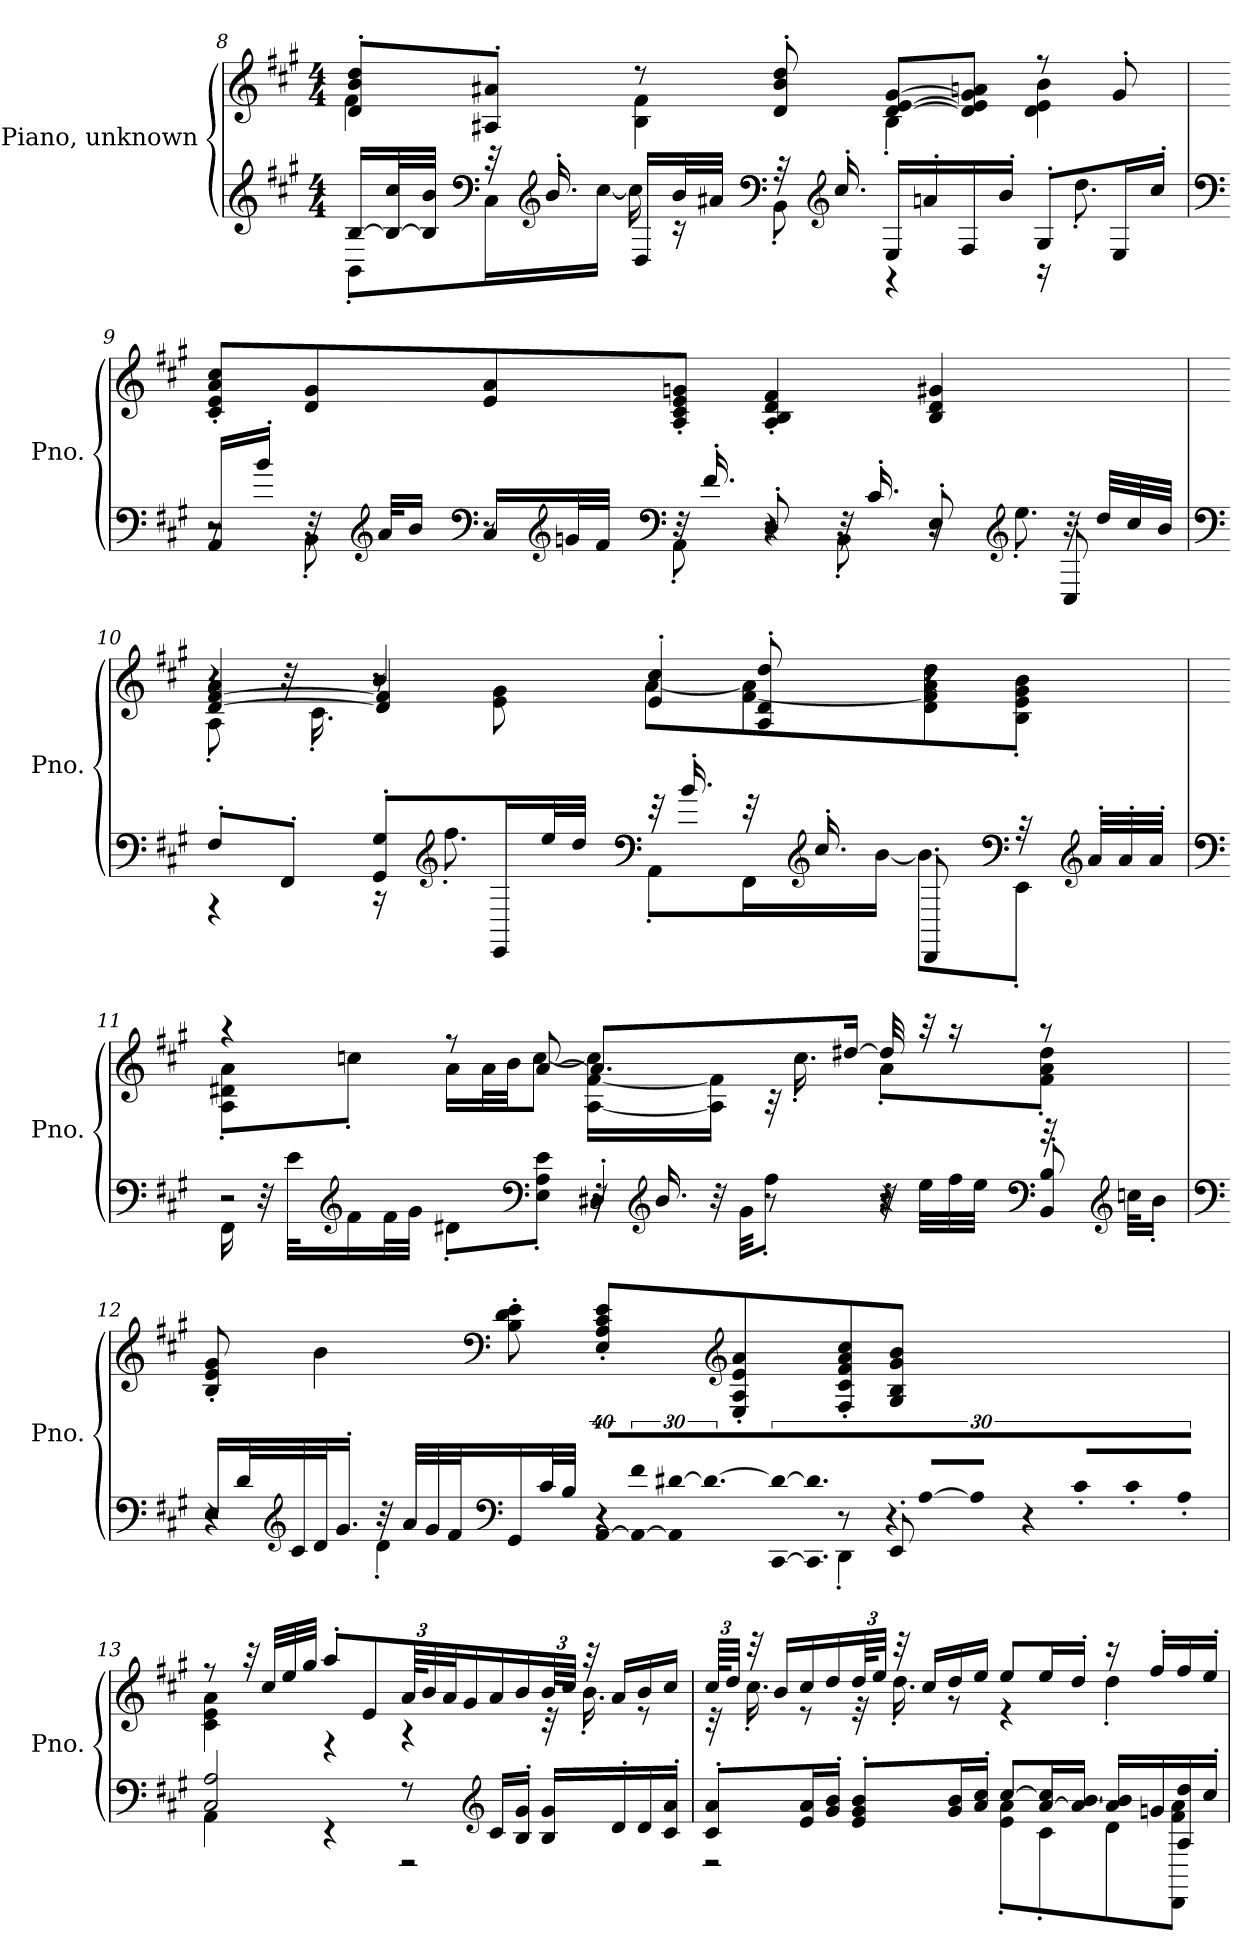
**kern	**kern
*part1	*part1
*staff2	*staff1
*I"Piano, unknown	*
*I'Pno.	*
!!LO:LB:g=z
*clefG2	*clefG2
*k[f#c#g#]	*k[f#c#g#]
*M4/4	*M4/4
=8	=8
*^	*^
[16B/LL	8BB'\L	8d/' 8b/' 8dd/'L	4f#\
32B/_ 32cc#/L	.	.	.
32B/] 32b/JJJ	.	.	.
*clefF4	*	*	*
32r	16C#\L	8A#X/' 8a#X/'J	.
*clefG2	*	*	*
16.b'/	.	.	.
.	[16cc#\JJ	.	.
16D/LL	16cc#\]	8r	4B\ 4f#\
32b/L	16r	.	.
32a#X/JJJ	.	.	.
*clefF4	*	*	*
32r	8BB'\	8d/' 8b/' 8dd/'	.
*clefG2	*	*	*
16.cc#'/	.	.	.
16E/LL	4r	[8d/ [8e/ [8g#/L	4B'\
16an'/	.	.	.
16F#/	.	8d/] 8e/] 8g#/] 8an/J	.
16b'/JJ	.	.	.
8G#'/L	16r	8r	4d\ 4e\ 4b\
.	8.dd'\	.	.
16E/L	.	8g#'/	.
16cc#'/JJ	.	.	.
*v	*v	*	*
*	*v	*v
!!LO:PB:g=z
=9	=9
*clefF4	*
*^	*
*	*^	*
16AA/LL	8r	2r	8c#/' 8e/' 8a/' 8cc#/'L
16b'/JJ	.	.	.
32r	8BB'\	.	8d/ 8g#/
*clefG2	*	*	*
32a/KLL	.	.	.
16b/JJ	.	.	.
*clefF4	*	*	*
16C#/LL	8r	.	8e/ 8a/
*clefG2	*	*	*
32gn/L	.	.	.
32f#/JJJ	.	.	.
*clefF4	*	*	*
32r	8AA'\	.	8A/' 8c#/' 8e/' 8gn/'J
16.f#'/	.	.	.
8D'/	8r	4r	4A/' 4B/' 4d/' 4f#/'
32r	8BB'\	.	.
16.c#'/	.	.	.
8E'/	16r	8r	4B/ 4d/ 4g#X/
*clefG2	*	*	*
.	8.ee'\	.	.
32r	.	8C#'/	.
32dd/LLL	.	.	.
32cc#/	.	.	.
32b/JJJ	.	.	.
*v	*v	*v	*
!!LO:LB:g=z
=10	=10
*clefF4	*
*^	*^
*	*	*	*^
8F#'/L	4r	4r	8A'\	[4d/ [4f#/ 4a/
8FF#'/J	.	.	32r	.
.	.	.	16.c#'\	.
8GG#/' 8G#/'L	16r	4b/	8r	4d/] 4f#/]
*clefG2	*	*	*	*
.	8.ff#'\	.	.	.
16EE/L	.	.	8e\ 8g#\	.
32ee/L	.	.	.	.
32dd/JJJ	.	.	.	.
*clefF4	*	*	*	*
32r	8AA'\L	4e/' 4cc#/'	[8a\L	8r
16.b'/	.	.	.	.
32r	16FF#\L	.	[8f#\ 8a\]	8A/' 8d/' 8dd/'
*clefG2	*	*	*	*
16.cc#'/	.	.	.	.
.	[16b\JJ	.	.	.
8DD'/	8b\L]	4r	8d\ 8f#\] 8a\ 8dd\	4r
*clefF4	*	*	*	*
32r	8EE'\J	.	8B\' 8e\' 8g#\' 8b\'J	.
*clefG2	*	*	*	*
32a'/LLL	.	.	.	.
32a'/	.	.	.	.
32a'/JJJ	.	.	.	.
*v	*v	*	*	*
*	*v	*v	*v
!!LO:LB:g=z
=11	=11
*clefF4	*
*^	*^
*	*^	*	*
2r	16FF#\	2r	4r	8A\' 8d#X\' 8a\'L
.	32r	.	.	.
.	32e\KLL	.	.	.
*clefG2	*	*	*	*
.	16f#\	.	.	8ccn'\J
.	32f#\L	.	.	.
.	32g#\JJJ	.	.	.
.	8d#X'\L	.	8r	16a\LL
.	.	.	.	32a\L
.	.	.	.	32b\JJ
*clefF4	*	*	*	*
.	8E\' 8A\' 8e\'J	.	[8a/	[8cc\J
32r	16r	4D#X'/	8.a/L]	[16A\ [16f#\ 16cc\]LL
*clefG2	*	*	*	*
16.b/	.	.	.	.
.	32r	.	.	16A\] 16f#\]JJ
.	32g#\KKL	.	.	.
8r	8ff#'\J	.	.	32r
.	.	.	.	16.cc'\
.	.	.	[16dd#X/Jk	.
4r	32r	8r	32dd#/]	8a'\L
.	32ee\LLL	.	32r	.
.	32ff#\	.	16r	.
.	32ee\JJJ	.	.	.
*clefF4	*	*	*	*
.	32r	8BB/' 8B/'	8r	8f#\' 8a\' 8dd#\'J
*clefG2	*	*	*	*
.	32ccn\KLL	.	.	.
.	16b'\JJ	.	.	.
*	*	*	*v	*v
!!LO:LB:g=z
=12	=12	=12	=12
*clefF4	*	*	*
16E/LL	4r	2r	8B/' 8e/' 8g#/'
32d/L	.	.	.
*clefG2	*	*	*
32c#/	.	.	.
32d/J	.	.	4b\
16.g#'/JJ	.	.	.
32r	4d'\	.	.
32a/LLL	.	.	.
32g#/	.	.	.
32f#/J	.	.	.
*clefF4	*	*	*clefF4
16GG#/	.	.	8B\' 8d\' 8e\'
32c#/L	.	.	.
32B/JJJ	.	.	.
!LO:N:vis=32	!	!	!
[640%23AA/LLL	4r	4r	8E/' 8A/' 8c#/' 8e/'L
!LO:N:vis=64	!	!	!
960%17AA/_ 960%17f#/L	.	.	.
!LO:N:vis=64	!	!	!
960%17AA/] [960%17d#X/J	.	.	.
!LO:N:vis=32.	!	!	!
1920%103d#/_	.	.	.
*	*	*	*clefG2
!LO:N:vis=64	!	!	!
[960%17CC#/ 960%17d#/_K	.	.	8E/' 8A/' 8e/' 8a/'
!LO:N:vis=32.	!	!	!
1920%103CC#/] 1920%103d#/]JJJ	.	.	.
!LO:N:vis=64	!	!	!
960%17r	.	.	.
!LO:N:vis=32	!	!	!
[640%23A/KKL	.	.	.
8A/J]	4DD'\	8r	8F#/' 8c#/' 8f#/' 8a/' 8cc#/'
32r	.	8EE'/	8G#/ 8B/ 8g#/ 8b/J
32c#'/LLL	.	.	.
32c#'/	.	.	.
32A'/JJJ	.	.	.
*	*v	*v	*
!!LO:LB:g=z
=13	=13	=13
*	*	*^
2C#/ 2A/	4AA\	8r	4c#\ 4e\ 4a\
.	.	32r	.
.	.	32cc#/LLL	.
.	.	32ee/	.
.	.	32gg#/JJJ	.
.	4r	8aa'/L	4r
.	.	8e/	.
*	*	*Xbrackettup	*
8r	2r	96a/KLL	4r
.	.	48b/	.
.	.	32a/J	.
.	.	16g#/	.
*clefG2	*	*	*
16c#/LL	.	16a/	.
16B/' 16g#/'JJ	.	16b/	.
16B/ 16g#/LL	.	96b/KL	32r
.	.	48cc#/JJJ	.
.	.	32r	16.b'\
16d'/	.	16a/LL	.
16d/	.	16b/	8r
16c#/' 16a/'JJ	.	16cc#/JJ	.
=14	=14	=14	=14
8c#/' 8a/'L	2r	96cc#/KLLL	32r
.	.	48dd/JJJ	.
.	.	32r	16.cc#'\
.	.	16b/LL	.
16e/ 16a/L	.	16cc#/	8r
16g#/' 16b/'JJ	.	16dd/	.
8e/' 8g#/' 8b/'L	.	96dd/KL	32r
.	.	48ee/JJJ	.
.	.	32r	16.dd'\
.	.	16cc#/LL	.
16g#/ 16b/L	.	16dd/	8r
16a/' 16cc#/'JJ	.	16ee/JJ	.
[8cc#/L	8e\' 8a\'L	8ee/L	4r
[16a/ 16cc#/]L	8c#'\	16ee/L	.
16a/_ 16b/JJ	.	16dd'/JJ	.
16a/] 16b/LL	8d\	16r	4dd'\
16gn/	.	16ff#'/LL	.
16A/ 16dd/	8DD\ 8f#\ 8a\J	16ff#/	.
16cc#'/JJ	.	16ee'/JJ	.
*v	*v	*	*
*	*v	*v
=	=
*-	*-
